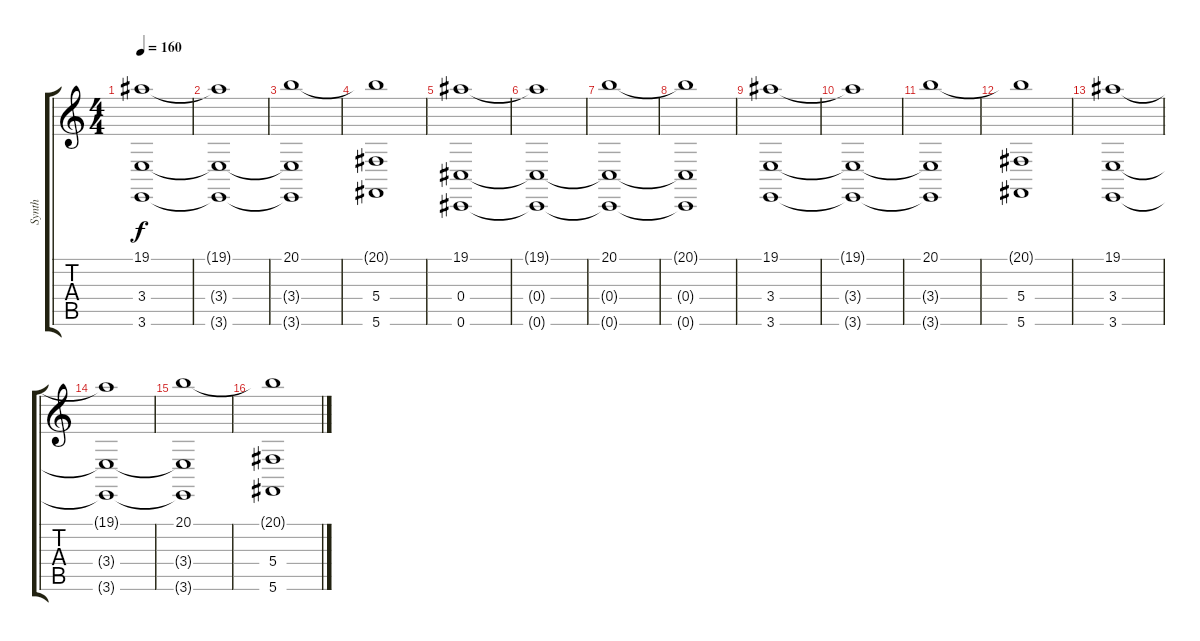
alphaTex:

\track ("Synth" "Synth") {instrument lead6voice}
\staff {score tabs}
\tuning (Eb4 Bb3 Gb3 Db3 Ab2 Db2) {hide}
\ts (4 4)
\tempo 160
\clef g2
\ks c
(19.1 3.4 3.6).1{dy f} |
(19.1{t} 3.4{t} 3.6{t}).1 |
(20.1 3.4{t} 3.6{t}).1 |
(20.1{t} 5.4 5.6).1 |
(19.1 0.4 0.6).1 |
(19.1{t} 0.4{t} 0.6{t}).1 |
(20.1 0.4{t} 0.6{t}).1 |
(20.1{t} 0.4{t} 0.6{t}).1 |
(19.1 3.4 3.6).1 |
(19.1{t} 3.4{t} 3.6{t}).1 |
(20.1 3.4{t} 3.6{t}).1 |
(20.1{t} 5.4 5.6).1 |
(19.1 3.4 3.6).1 |
(19.1{t} 3.4{t} 3.6{t}).1 |
(20.1 3.4{t} 3.6{t}).1 |
(20.1{t} 5.4 5.6).1
